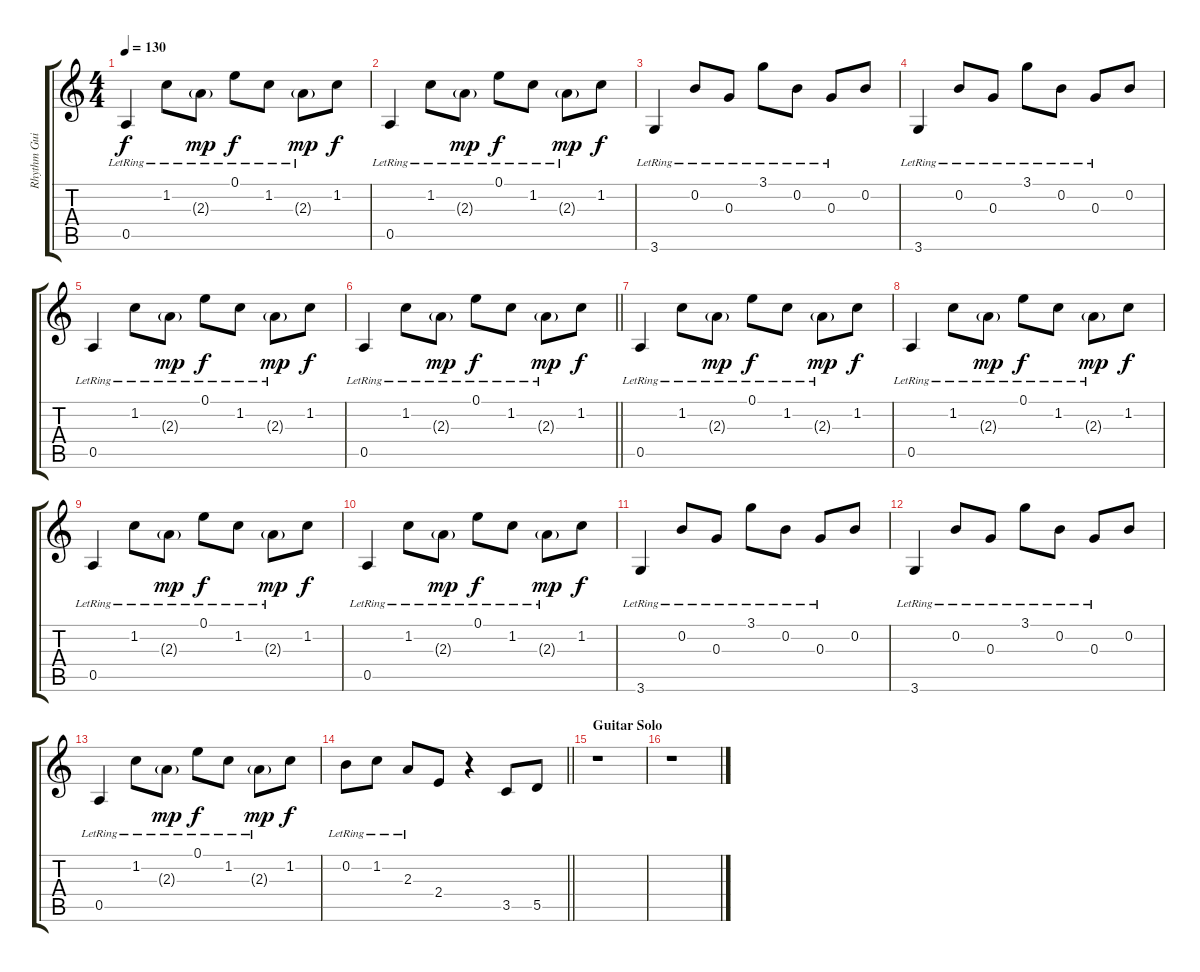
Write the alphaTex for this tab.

\track ("Rhythm Guitar 1: Juha-Pekka Alanen" "Rhythm Gui") {instrument acousticguitarnylon}
\staff {score tabs}
\tuning (E4 B3 G3 D3 A2 E2) {hide}
\ts (4 4)
\tempo 130
\clef g2
\ks aminor
0.5{lr}.4{dy f} 1.2{lr}.8 2.3{g lr}.8{dy mp} 0.1{lr}.8{dy f} 1.2{lr}.8 2.3{g lr}.8{dy mp} 1.2.8{dy f} |
0.5{lr}.4 1.2{lr}.8 2.3{g lr}.8{dy mp} 0.1{lr}.8{dy f} 1.2{lr}.8 2.3{g lr}.8{dy mp} 1.2.8{dy f} |
3.6{lr}.4 0.2{lr}.8 0.3{lr}.8 3.1{lr}.8 0.2{lr}.8 0.3{lr}.8 0.2.8 |
3.6{lr}.4 0.2{lr}.8 0.3{lr}.8 3.1{lr}.8 0.2{lr}.8 0.3{lr}.8 0.2.8 |
0.5{lr}.4 1.2{lr}.8 2.3{g lr}.8{dy mp} 0.1{lr}.8{dy f} 1.2{lr}.8 2.3{g lr}.8{dy mp} 1.2.8{dy f} |
\barLineRight lightlight
0.5{lr}.4 1.2{lr}.8 2.3{g lr}.8{dy mp} 0.1{lr}.8{dy f} 1.2{lr}.8 2.3{g lr}.8{dy mp} 1.2.8{dy f} |
0.5{lr}.4 1.2{lr}.8 2.3{g lr}.8{dy mp} 0.1{lr}.8{dy f} 1.2{lr}.8 2.3{g lr}.8{dy mp} 1.2.8{dy f} |
0.5{lr}.4 1.2{lr}.8 2.3{g lr}.8{dy mp} 0.1{lr}.8{dy f} 1.2{lr}.8 2.3{g lr}.8{dy mp} 1.2.8{dy f} |
0.5{lr}.4 1.2{lr}.8 2.3{g lr}.8{dy mp} 0.1{lr}.8{dy f} 1.2{lr}.8 2.3{g lr}.8{dy mp} 1.2.8{dy f} |
0.5{lr}.4 1.2{lr}.8 2.3{g lr}.8{dy mp} 0.1{lr}.8{dy f} 1.2{lr}.8 2.3{g lr}.8{dy mp} 1.2.8{dy f} |
3.6{lr}.4 0.2{lr}.8 0.3{lr}.8 3.1{lr}.8 0.2{lr}.8 0.3{lr}.8 0.2.8 |
3.6{lr}.4 0.2{lr}.8 0.3{lr}.8 3.1{lr}.8 0.2{lr}.8 0.3{lr}.8 0.2.8 |
0.5{lr}.4 1.2{lr}.8 2.3{g lr}.8{dy mp} 0.1{lr}.8{dy f} 1.2{lr}.8 2.3{g lr}.8{dy mp} 1.2.8{dy f} |
\barLineRight lightlight
0.2{lr}.8 1.2{lr}.8 2.3{lr}.8 2.4.8 r.4 3.5.8{instrument distortionguitar} 5.5.8 |
\section ("" "Guitar Solo")
r.1 |
r.1
